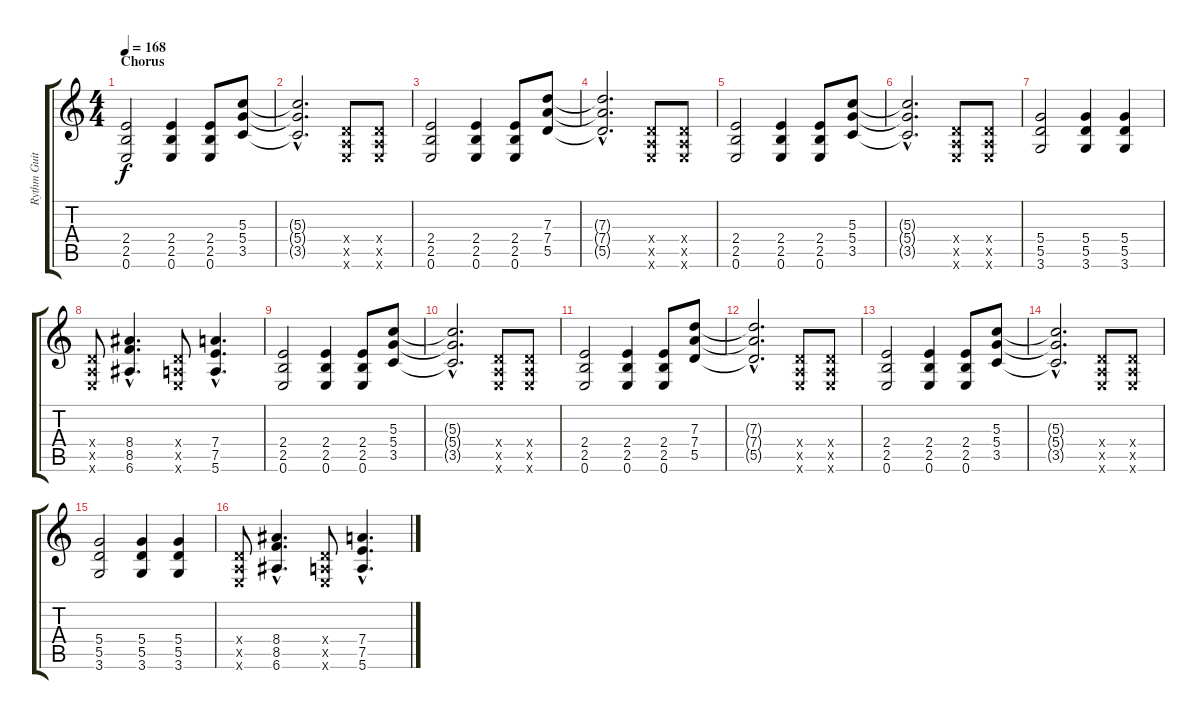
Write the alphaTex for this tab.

\track ("Rythm Guitar One (kinda overdriven)" "Rythm Guit") {instrument overdrivenguitar}
\staff {score tabs}
\tuning (E4 B3 G3 D3 A2 E2) {hide}
\ts (4 4)
\section ("" "Chorus")
\tempo 168
\clef g2
\ks c
(2.4 2.5 0.6).2{dy f} (2.4 2.5 0.6).4 (2.4 2.5 0.6).8 (5.3 5.4 3.5).8 |
(5.3{hac t} 5.4{hac t} 3.5{hac t}).2{d} (0.4{x} 0.5{x} 0.6{x}).8 (0.4{x} 0.5{x} 0.6{x}).8 |
(2.4 2.5 0.6).2 (2.4 2.5 0.6).4 (2.4 2.5 0.6).8 (7.3 7.4 5.5).8 |
(7.3{hac t} 7.4{hac t} 5.5{hac t}).2{d} (0.4{x} 0.5{x} 0.6{x}).8 (0.4{x} 0.5{x} 0.6{x}).8 |
(2.4 2.5 0.6).2 (2.4 2.5 0.6).4 (2.4 2.5 0.6).8 (5.3 5.4 3.5).8 |
(5.3{hac t} 5.4{hac t} 3.5{hac t}).2{d} (0.4{x} 0.5{x} 0.6{x}).8 (0.4{x} 0.5{x} 0.6{x}).8 |
(5.4 5.5 3.6).2 (5.4 5.5 3.6).4 (5.4 5.5 3.6).4 |
(0.4{x} 0.5{x} 0.6{x}).8 (8.4{hac} 8.5{hac} 6.6{hac}).4{d} (0.4{x} 0.5{x} 0.6{x}).8 (7.4{hac} 7.5{hac} 5.6{hac}).4{d} |
(2.4 2.5 0.6).2 (2.4 2.5 0.6).4 (2.4 2.5 0.6).8 (5.3 5.4 3.5).8 |
(5.3{hac t} 5.4{hac t} 3.5{hac t}).2{d} (0.4{x} 0.5{x} 0.6{x}).8 (0.4{x} 0.5{x} 0.6{x}).8 |
(2.4 2.5 0.6).2 (2.4 2.5 0.6).4 (2.4 2.5 0.6).8 (7.3 7.4 5.5).8 |
(7.3{hac t} 7.4{hac t} 5.5{hac t}).2{d} (0.4{x} 0.5{x} 0.6{x}).8 (0.4{x} 0.5{x} 0.6{x}).8 |
(2.4 2.5 0.6).2 (2.4 2.5 0.6).4 (2.4 2.5 0.6).8 (5.3 5.4 3.5).8 |
(5.3{hac t} 5.4{hac t} 3.5{hac t}).2{d} (0.4{x} 0.5{x} 0.6{x}).8 (0.4{x} 0.5{x} 0.6{x}).8 |
(5.4 5.5 3.6).2 (5.4 5.5 3.6).4 (5.4 5.5 3.6).4 |
(0.4{x} 0.5{x} 0.6{x}).8 (8.4{hac} 8.5{hac} 6.6{hac}).4{d} (0.4{x} 0.5{x} 0.6{x}).8 (7.4{hac} 7.5{hac} 5.6{hac}).4{d}
